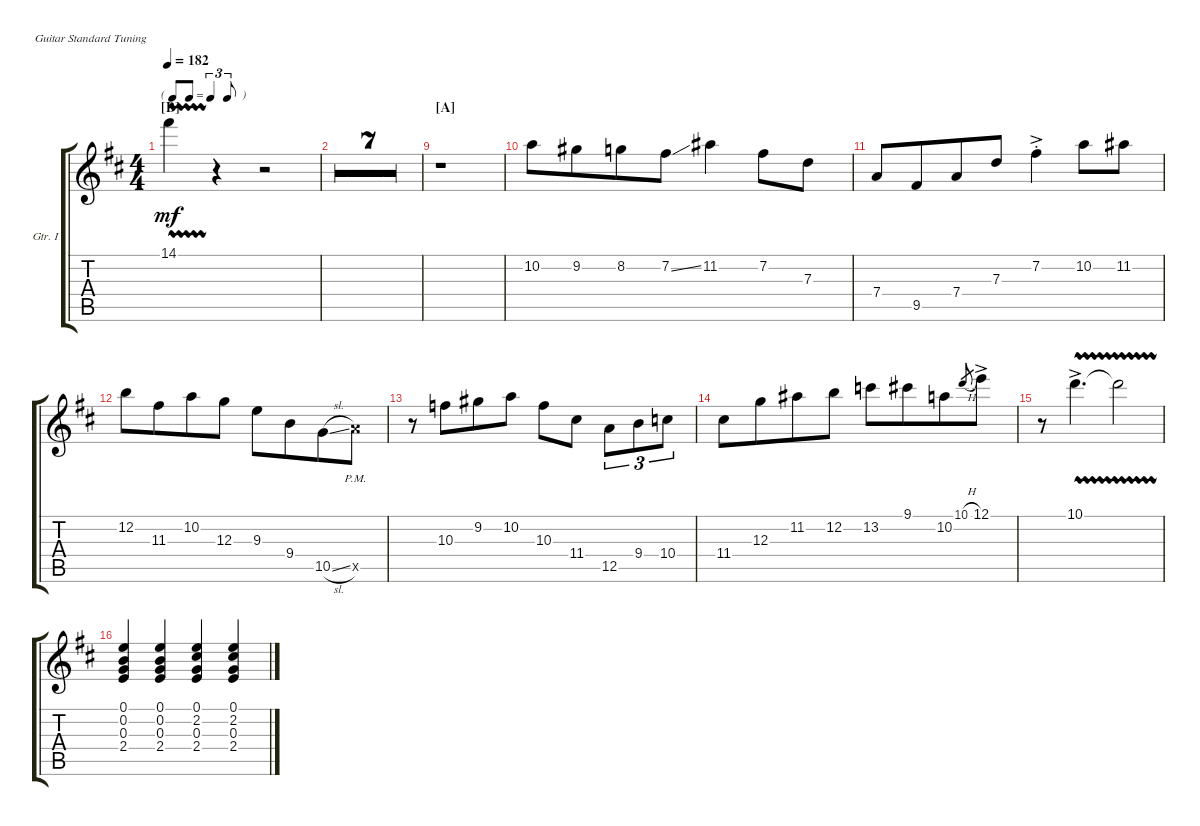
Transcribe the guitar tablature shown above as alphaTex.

\defaultSystemsLayout 4
\bracketExtendMode groupsimilarinstruments
\firstSystemTrackNameOrientation horizontal
\otherSystemsTrackNameOrientation horizontal
\track ("Guitar I" "Gtr. I") {multiBarRest instrument acousticguitarsteel}
\staff {score tabs}
\tuning (E4 B3 G3 D3 A2 E2)
\ts (4 4)
\tf triplet8th
\section ("B" "")
\tempo 182
\clef g2
\ks d
14.1{vw t}.4{dy mf} r.4 r.2 |
r.1 |
r.1 |
r.1 |
r.1 |
r.1 |
r.1 |
r.1 |
\section ("A" "")
r.1 |
10.2.8 9.2.8{beam merge} 8.2.8 7.2{ss}.8 11.2.4 7.2.8 7.3.8 |
7.4.8 9.5.8{beam merge} 7.4.8 7.3.8 7.2{ac st}.4 10.2.8 11.2.8 |
12.2.8 11.3.8{beam merge} 10.2.8 12.3.8 9.3.8 9.4.8{beam merge} 10.5{sl}.8 12.5{pm x}.8 |
r.8 10.3.8{beam merge} 9.2.8 10.2.8 10.3.8 11.4.8 12.5.8{tu (3 2)} 9.4.8{tu (3 2)} 10.4.8{tu (3 2)} |
11.4.8 12.3.8{beam merge} 11.2.8 12.2.8 13.2.8 9.1.8{beam merge} 10.2.8 10.1{h}.8{gr} 12.1{ac}.8 |
r.8 10.1{vw ac}.4{d} 10.1{vw t}.2 |
(2.4 0.3 0.2 0.1).4 (2.4 0.3 0.2 0.1).4 (2.4 0.3 2.2 0.1).4 (2.4 0.3 2.2 0.1).4
